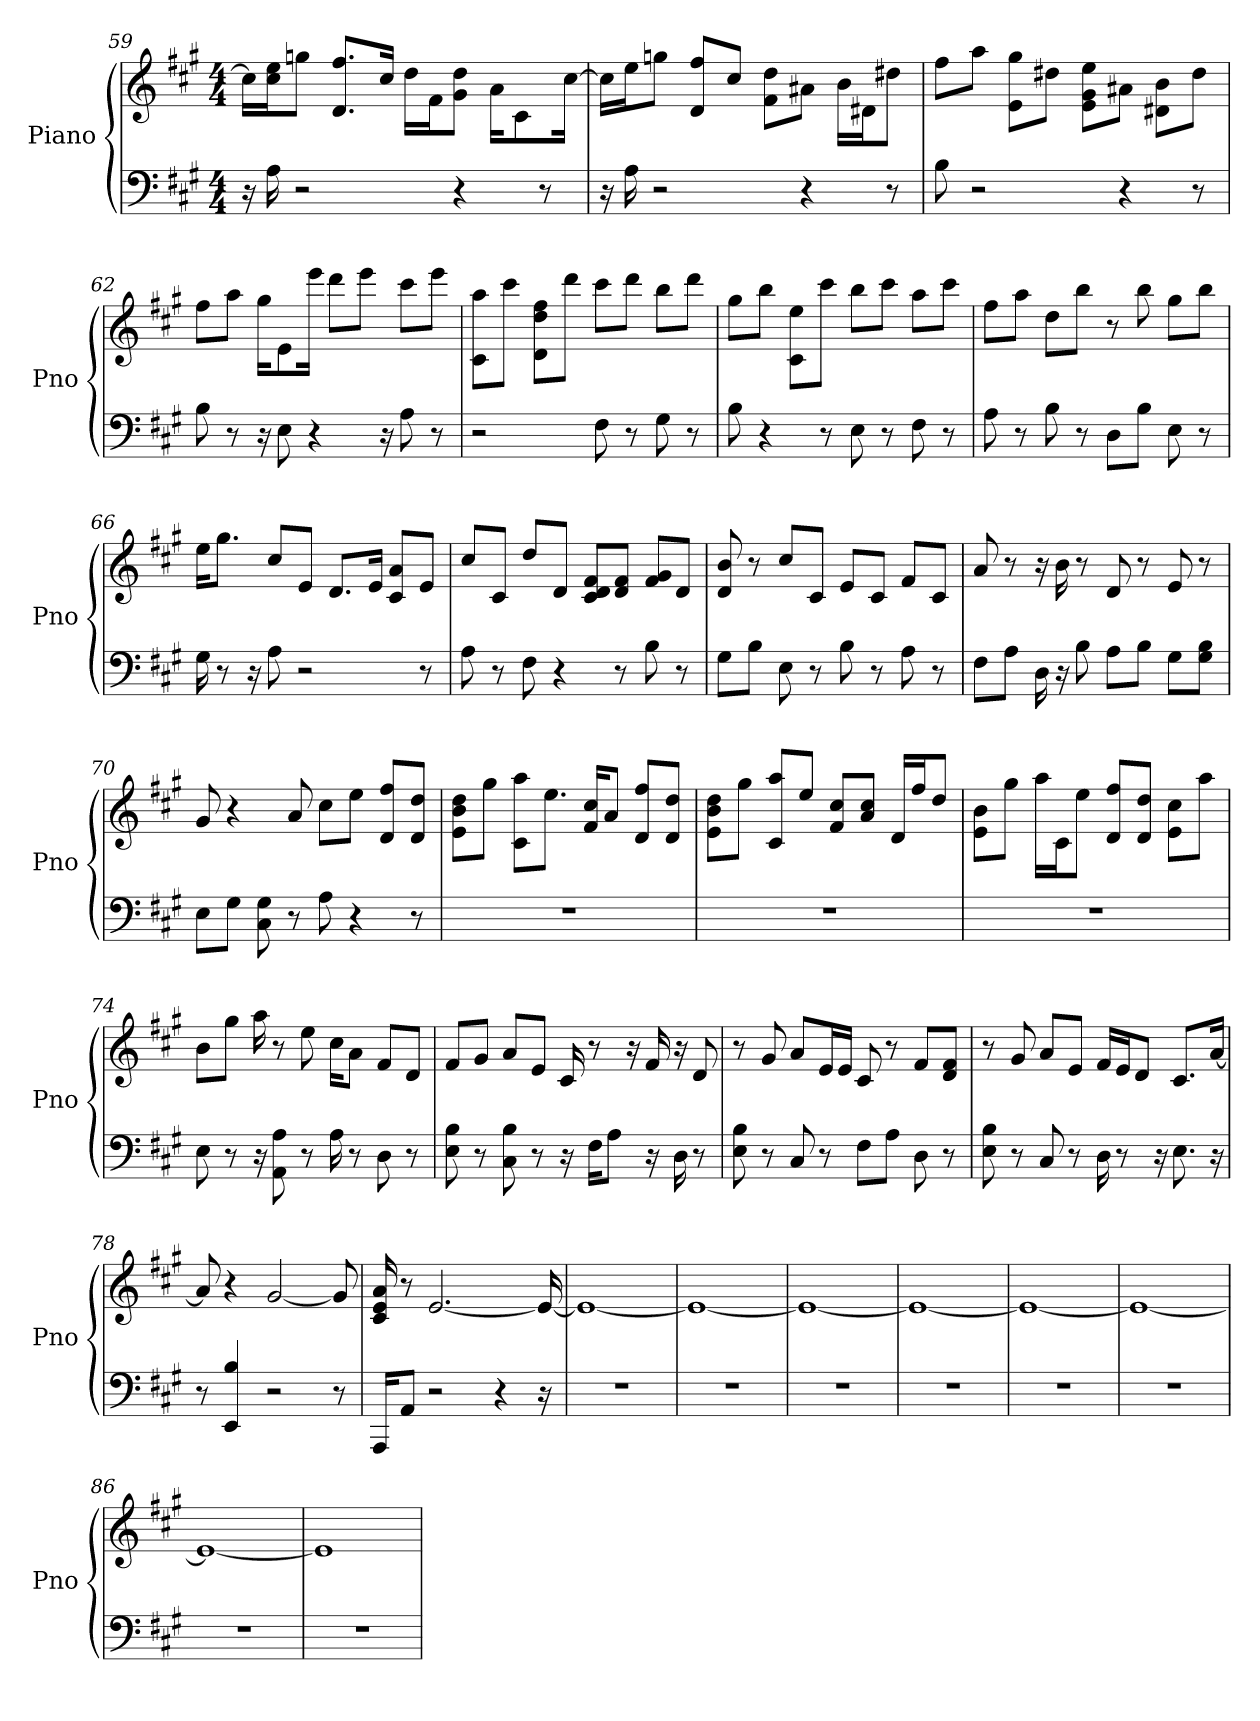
**kern	**kern
*part1	*part1
*staff2	*staff1
*I"Piano	*
*I'Pno	*
*clefF4	*clefG2
*k[f#c#g#]	*k[f#c#g#]
*A:	*A:
*M4/4	*M4/4
=59	=59
16r	16cc#\LL]
16A	16ee\ 16cc#\J
2r	8gg\J
.	8.d/ 8.ff#/L
.	16cc#/Jk
.	16dd\LL
.	16f#\J
4r	8g#\ 8dd\J
.	16a\KL
.	8c#\
8r	.
.	[16cc#\Jk
=60	=60
16r	16cc#\LL]
16A	16ee\J
2r	8gg\J
.	8d/ 8ff#/L
.	8cc#/J
.	8dd\ 8f#\L
4r	8a#\J
.	16b\LL
.	16d#\J
8r	8dd#\J
=61	=61
8B	8ff#\L
2r	8aa\J
.	8gg#\ 8e\L
.	8dd#\J
.	8ee\ 8g#\ 8e\L
4r	8a#\J
.	8b\ 8d#\L
8r	8dd#\J
=62	=62
8B	8ff#\L
8r	8aa\J
16r	16gg#\KL
8E	8e\
4r	16eee\Jk
.	8ddd\L
.	8eee\J
16r	.
8A	8ccc#\L
8r	8eee\J
=63	=63
2r	8c#\ 8aa\L
.	8ccc#\J
.	8ff#\ 8dd\ 8d\L
.	8ddd\J
8F#	8ccc#\L
8r	8ddd\J
8G#	8bb\L
8r	8ddd\J
=64	=64
8B	8gg#\L
4r	8bb\J
.	8ee\ 8c#\L
8r	8ccc#\J
8E	8bb\L
8r	8ccc#\J
8F#	8aa\L
8r	8ccc#\J
=65	=65
8A	8ff#\L
8r	8aa\J
8B	8dd\L
8r	8bb\J
8D\L	8r
8B\J	8bb
8E	8gg#\L
8r	8bb\J
=66	=66
16G#	16ee\KL
8r	8.gg#\J
16r	.
8A	8cc#/L
2r	8e/J
.	8.d/L
.	16e/Jk
.	8a/ 8c#/L
8r	8e/J
=67	=67
8A	8cc#/L
8r	8c#/J
8F#	8dd/L
4r	8d/J
.	8d/ 8c#/ 8f#/L
8r	8f#/ 8d/J
8B	8f#/ 8g#/L
8r	8d/J
=68	=68
8G#\L	8b 8d
8B\J	8r
8E	8cc#/L
8r	8c#/J
8B	8e/L
8r	8c#/J
8A	8f#/L
8r	8c#/J
=69	=69
8F#\L	8a
8A\J	8r
16D	16r
16r	16b
8B	8r
8A\L	8d
8B\J	8r
8G#\L	8e
8B\ 8G#\J	8r
=70	=70
8E\L	8g#
8G#\J	4r
8G# 8C#	.
8r	8a
8A	8cc#\L
4r	8ee\J
.	8d/ 8ff#/L
8r	8dd/ 8d/J
=71	=71
1r	8dd\ 8b\ 8e\L
.	8gg#\J
.	8aa\ 8c#\L
.	8.ee\J
.	16f#/ 16cc#/KL
.	8a/J
.	8d/ 8ff#/L
.	8d/ 8dd/J
=72	=72
1r	8e\ 8b\ 8dd\L
.	8gg#\J
.	8c#/ 8aa/L
.	8ee/J
.	8f#/ 8cc#/L
.	8cc#/ 8a/J
.	16d/LL
.	16ff#/J
.	8dd/J
=73	=73
1r	8e\ 8b\L
.	8gg#\J
.	16aa\LL
.	16c#\J
.	8ee\J
.	8ff#/ 8d/L
.	8dd/ 8d/J
.	8cc#\ 8e\L
.	8aa\J
=74	=74
8E	8b\L
8r	8gg#\J
16r	16aa
8AA 8A	8r
8r	8ee
16A	16cc#\KL
8r	8a\J
8D	8f#/L
8r	8d/J
=75	=75
8B 8E	8f#/L
8r	8g#/J
8B 8C#	8a/L
8r	8e/J
16r	16c#
16F#\KL	8r
8A\J	.
.	16r
16r	16f#
16D	16r
8r	8d
=76	=76
8E 8B	8r
8r	8g#
8C#	8a/L
8r	16e/L
.	16e/JJ
8F#\L	8c#
8A\J	8r
8D	8f#/L
8r	8f#/ 8d/J
=77	=77
8B 8E	8r
8r	8g#
8C#	8a/L
8r	8e/J
16D	16f#/LL
8r	16e/J
.	8d/J
16r	.
8.E	8.c#/L
16r	[16a/Jk
=78	=78
8r	8a]
4B 4EE	4r
2r	[2g#
8r	8g#]
=79	=79
16AAA/KL	16a 16e 16c#
8AA/J	8r
2r	[2.e
4r	.
16r	16e_
=80	=80
1r	1e_
=81	=81
1r	1e_
=82	=82
1r	1e_
=83	=83
1r	1e_
=84	=84
1r	1e_
=85	=85
1r	1e_
=86	=86
1r	1e_
=87	=87
1r	1e]
=	=
*-	*-
